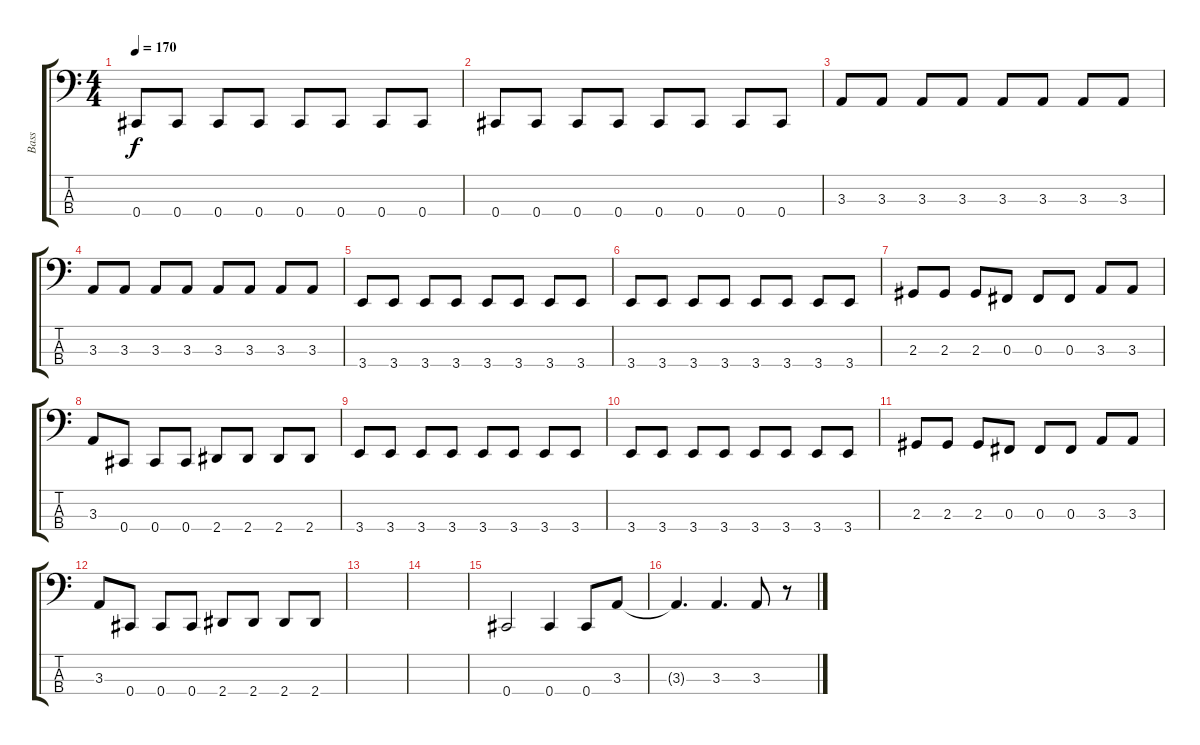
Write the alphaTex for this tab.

\track ("Bass" "Bass") {instrument electricbasspick}
\staff {score tabs}
\tuning (E2 B1 Gb1 Db1) {hide}
\ts (4 4)
\tempo 170
\clef f4
\ks c
0.4.8{dy f} 0.4.8 0.4.8 0.4.8 0.4.8 0.4.8 0.4.8 0.4.8 |
0.4.8 0.4.8 0.4.8 0.4.8 0.4.8 0.4.8 0.4.8 0.4.8 |
3.3.8 3.3.8 3.3.8 3.3.8 3.3.8 3.3.8 3.3.8 3.3.8 |
3.3.8 3.3.8 3.3.8 3.3.8 3.3.8 3.3.8 3.3.8 3.3.8 |
3.4.8 3.4.8 3.4.8 3.4.8 3.4.8 3.4.8 3.4.8 3.4.8 |
3.4.8 3.4.8 3.4.8 3.4.8 3.4.8 3.4.8 3.4.8 3.4.8 |
2.3.8 2.3.8 2.3.8 0.3.8 0.3.8 0.3.8 3.3.8 3.3.8 |
3.3.8 0.4.8 0.4.8 0.4.8 2.4.8 2.4.8 2.4.8 2.4.8 |
3.4.8 3.4.8 3.4.8 3.4.8 3.4.8 3.4.8 3.4.8 3.4.8 |
3.4.8 3.4.8 3.4.8 3.4.8 3.4.8 3.4.8 3.4.8 3.4.8 |
2.3.8 2.3.8 2.3.8 0.3.8 0.3.8 0.3.8 3.3.8 3.3.8 |
3.3.8 0.4.8 0.4.8 0.4.8 2.4.8 2.4.8 2.4.8 2.4.8 |
|
|
0.4.2 0.4.4 0.4.8 3.3.8 |
3.3{t}.4{d} 3.3.4{d} 3.3.8 r.8
